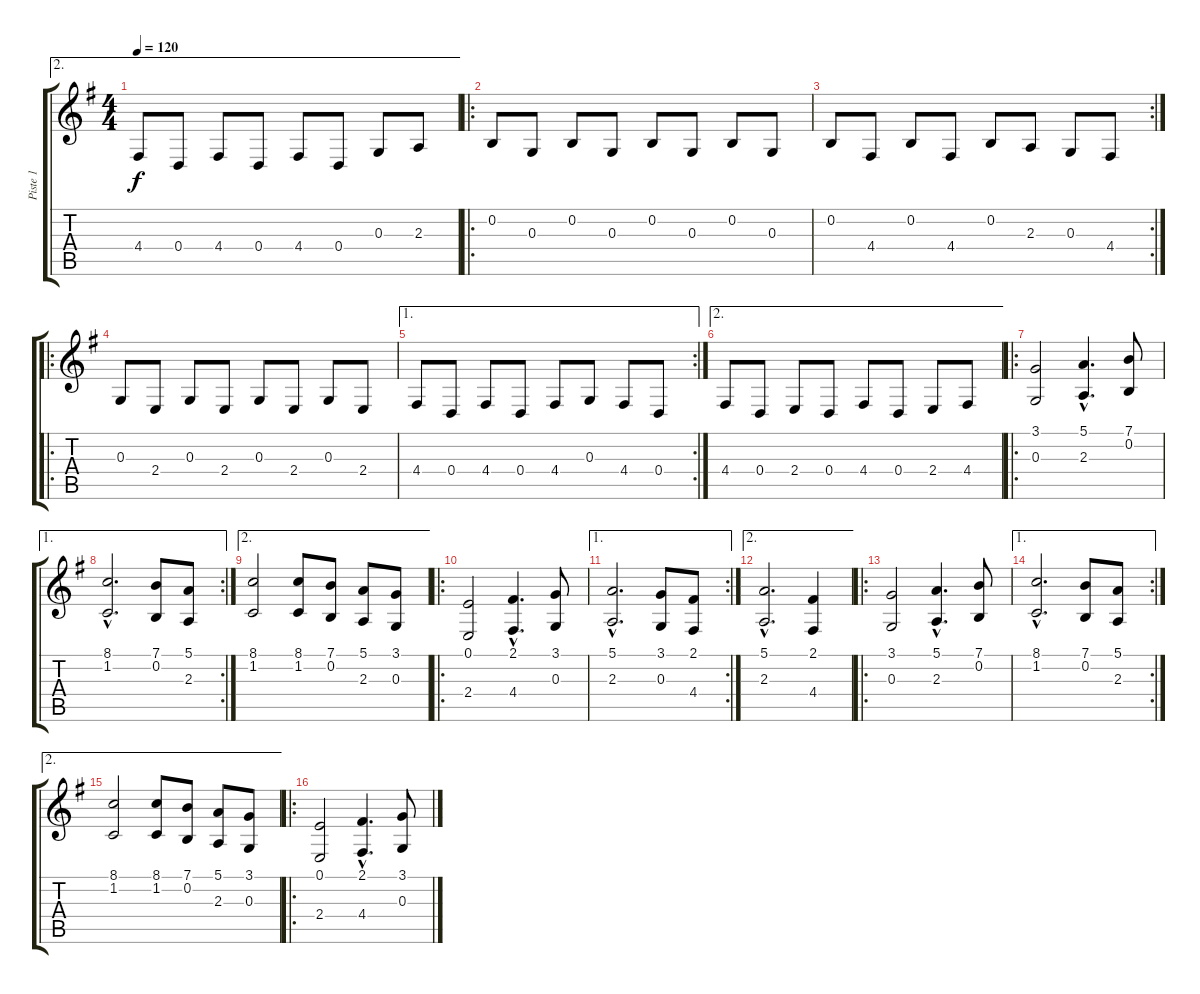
\track ("Piste 1" "Piste 1") {instrument acousticgrandpiano}
\staff {score tabs}
\tuning (E4 B3 G3 D3 A2 E2) {hide}
\ae 2
\ts (4 4)
\tempo 120
\clef g2
\ks g
4.4.8{dy f} 0.4.8 4.4.8 0.4.8 4.4.8 0.4.8 0.3.8 2.3.8 |
\ro
0.2.8 0.3.8 0.2.8 0.3.8 0.2.8 0.3.8 0.2.8 0.3.8 |
\rc 2
0.2.8 4.4.8 0.2.8 4.4.8 0.2.8 2.3.8 0.3.8 4.4.8 |
\ro
0.3.8 2.4.8 0.3.8 2.4.8 0.3.8 2.4.8 0.3.8 2.4.8 |
\ae 1
\rc 2
4.4.8 0.4.8 4.4.8 0.4.8 4.4.8 0.3.8 4.4.8 0.4.8 |
\ae 2
4.4.8 0.4.8 2.4.8 0.4.8 4.4.8 0.4.8 2.4.8 4.4.8 |
\ro
(3.1 0.3).2 (5.1{hac} 2.3{hac}).4{d} (7.1 0.2).8 |
\ae 1
\rc 2
(8.1{hac} 1.2{hac}).2{d} (7.1 0.2).8 (5.1 2.3).8 |
\ae 2
(8.1 1.2).2 (8.1 1.2).8 (7.1 0.2).8 (5.1 2.3).8 (3.1 0.3).8 |
\ro
(0.1 2.4).2 (2.1{hac} 4.4{hac}).4{d} (3.1 0.3).8 |
\ae 1
\rc 2
(5.1{hac} 2.3{hac}).2{d} (3.1 0.3).8 (2.1 4.4).8 |
\ae 2
(5.1{hac} 2.3{hac}).2{d} (2.1 4.4).4 |
\ro
(3.1 0.3).2 (5.1{hac} 2.3{hac}).4{d} (7.1 0.2).8 |
\ae 1
\rc 2
(8.1{hac} 1.2{hac}).2{d} (7.1 0.2).8 (5.1 2.3).8 |
\ae 2
(8.1 1.2).2 (8.1 1.2).8 (7.1 0.2).8 (5.1 2.3).8 (3.1 0.3).8 |
\ro
(0.1 2.4).2 (2.1{hac} 4.4{hac}).4{d} (3.1 0.3).8
